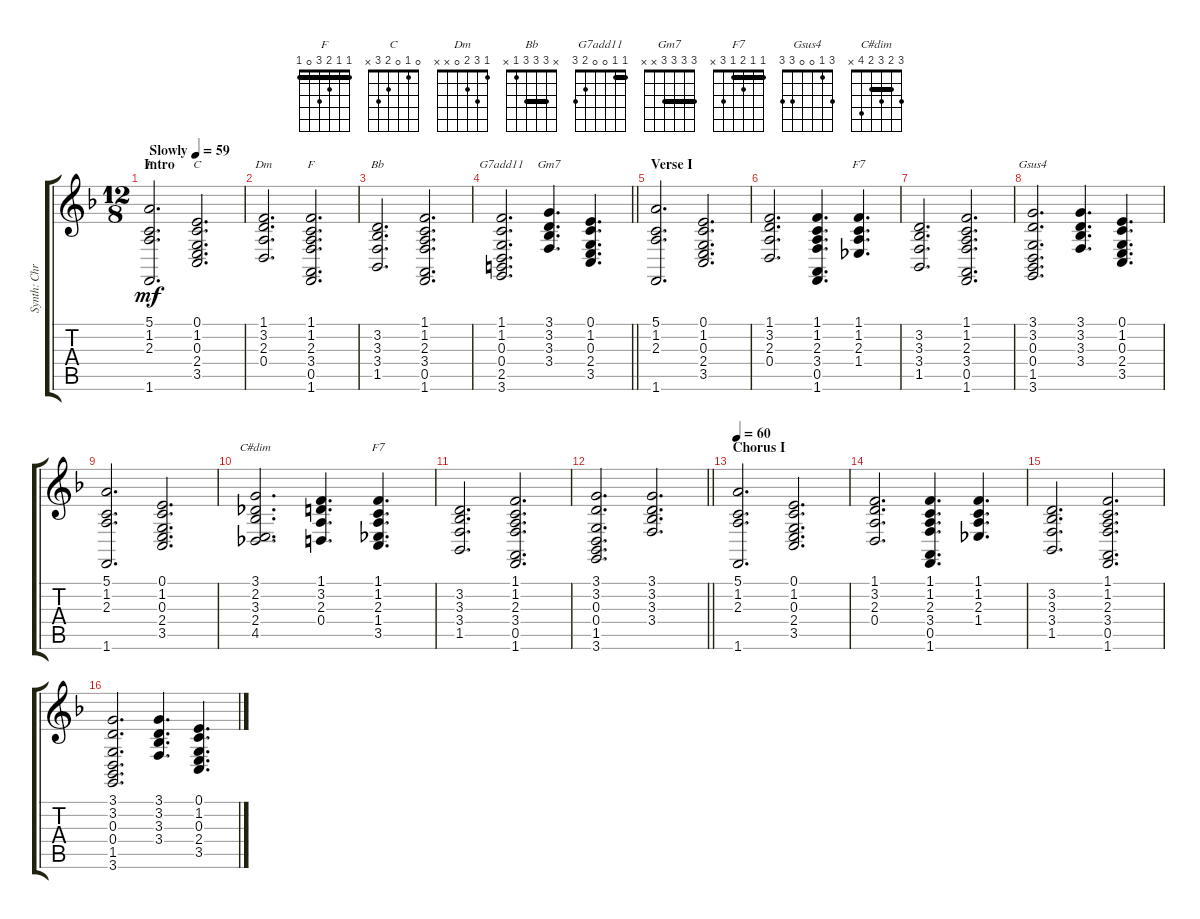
\track ("Synth: Chris" "Synth: Chr") {instrument synthstrings1}
\staff {score tabs}
\tuning (E4 B3 G3 D3 A2 E2) {hide}
\chord ("F" 5 1 2 x x 1) {barre 1}
\chord ("C" 0 1 0 2 3 x)
\chord ("Dm" 1 3 2 0 x x)
\chord ("F" 1 1 2 3 0 1) {barre 1}
\chord ("Bb" x 3 3 3 1 x) {barre 3}
\chord ("G7add11" 1 1 0 0 2 3) {barre 1}
\chord ("Gm7" 3 3 3 3 x x) {barre 3}
\chord ("F7" 1 1 2 1 x x) {barre 1}
\chord ("Gsus4" 3 1 0 0 3 3)
\chord ("C#dim" 3 2 3 2 4 x) {barre 2}
\chord ("F7" 1 1 2 1 3 x) {barre 1}
\ts (12 8)
\section ("" "Intro")
\tempo (59 "Slowly")
\clef g2
\ks f
(5.1 1.2 2.3 1.6).2{d ch "F" dy mf instrument synthstrings1} (0.1 1.2 0.3 2.4 3.5).2{d ch "C"} |
(1.1 3.2 2.3 0.4).2{d ch "Dm"} (1.1 1.2 2.3 3.4 0.5 1.6).2{d ch "F"} |
(3.2 3.3 3.4 1.5).2{d ch "Bb"} (1.1 1.2 2.3 3.4 0.5 1.6).2{d} |
\barLineRight lightlight
(1.1 1.2 0.3 0.4 2.5 3.6).2{d ch "G7add11"} (3.1 3.2 3.3 3.4).4{d ch "Gm7"} (0.1 1.2 0.3 2.4 3.5).4{d} |
\section ("" "Verse I")
(5.1 1.2 2.3 1.6).2{d} (0.1 1.2 0.3 2.4 3.5).2{d} |
(1.1 3.2 2.3 0.4).2{d} (1.1 1.2 2.3 3.4 0.5 1.6).4{d} (1.1 1.2 2.3 1.4).4{d ch "F7"} |
(3.2 3.3 3.4 1.5).2{d} (1.1 1.2 2.3 3.4 0.5 1.6).2{d} |
(3.1 3.2 0.3 0.4 1.5 3.6).2{d ch "Gsus4"} (3.1 3.2 3.3 3.4).4{d} (0.1 1.2 0.3 2.4 3.5).4{d} |
(5.1 1.2 2.3 1.6).2{d} (0.1 1.2 0.3 2.4 3.5).2{d} |
(3.1 2.2 3.3 2.4 4.5).2{d ch "C#dim"} (1.1 3.2 2.3 0.4).4{d} (1.1 1.2 2.3 1.4 3.5).4{d ch "F7"} |
(3.2 3.3 3.4 1.5).2{d} (1.1 1.2 2.3 3.4 0.5 1.6).2{d} |
\barLineRight lightlight
(3.1 3.2 0.3 0.4 1.5 3.6).2{d} (3.1 3.2 3.3 3.4).2{d} |
\section ("" "Chorus I")
\tempo 60
(5.1 1.2 2.3 1.6).2{d} (0.1 1.2 0.3 2.4 3.5).2{d} |
(1.1 3.2 2.3 0.4).2{d} (1.1 1.2 2.3 3.4 0.5 1.6).4{d} (1.1 1.2 2.3 1.4).4{d} |
(3.2 3.3 3.4 1.5).2{d} (1.1 1.2 2.3 3.4 0.5 1.6).2{d} |
(3.1 3.2 0.3 0.4 1.5 3.6).2{d} (3.1 3.2 3.3 3.4).4{d} (0.1 1.2 0.3 2.4 3.5).4{d}
